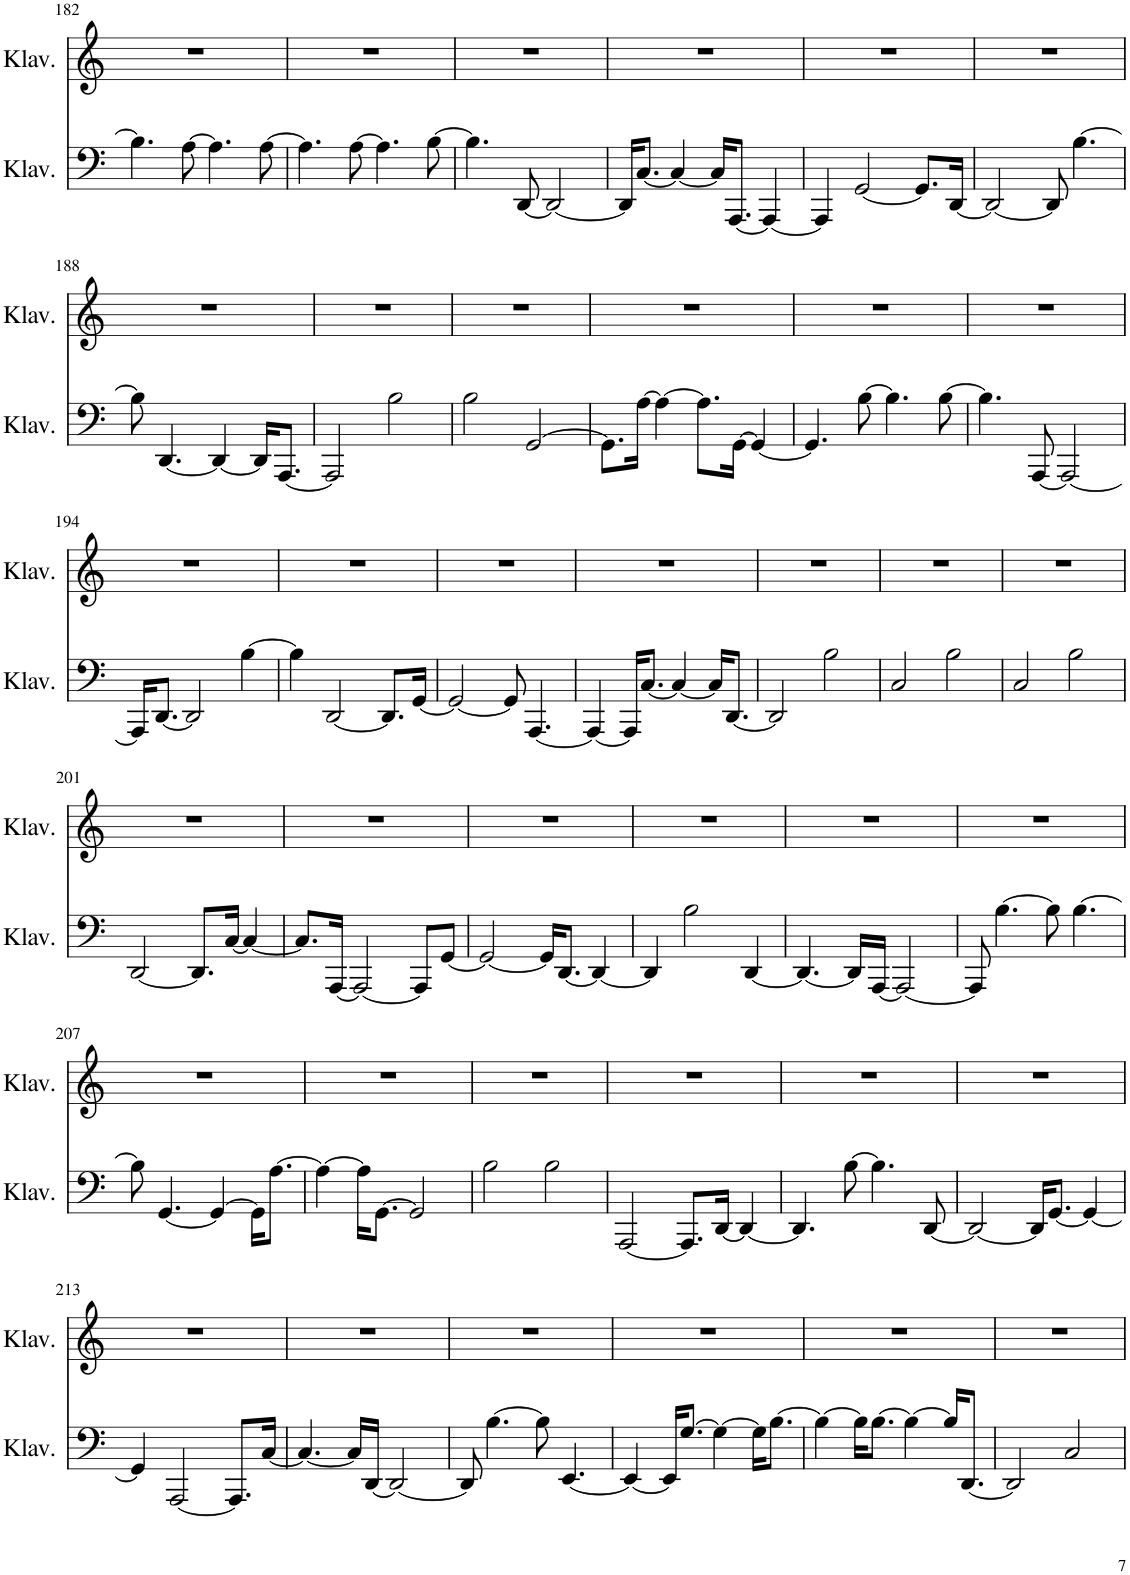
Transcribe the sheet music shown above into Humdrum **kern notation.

**kern	**kern
*part2	*part1
*staff2	*staff1
*I"Klavier	*I"Klavier
*I'Klav.	*I'Klav.
!!LO:PB:g=z
*clefF4	*clefG2
*k[]	*k[]
*M4/4	*M4/4
=182	=182
4.B\]	1r
[8A\	.
4.A\]	.
[8A\	.
=183	=183
4.A\]	1r
[8A\	.
4.A\]	.
[8B\	.
=184	=184
4.B\]	1r
[8DD/	.
2DD/_	.
=185	=185
16DD/KL]	1r
[8.C/J	.
4C/_	.
16C/KL]	.
[8.AAA/J	.
4AAA/_	.
=186	=186
4AAA/]	1r
[2GG/	.
8.GG/L]	.
[16DD/Jk	.
=187	=187
2DD/_	1r
8DD/]	.
[4.B\	.
!!LO:LB:g=z
=188	=188
8B\]	1r
[4.DD/	.
4DD/_	.
16DD/KL]	.
[8.AAA/J	.
=189	=189
2AAA/]	1r
2B\	.
=190	=190
2B\	1r
[2GG/	.
=191	=191
8.GG\L]	1r
[16A\Jk	.
4A\_	.
8.A\L]	.
[16GG\Jk	.
4GG/_	.
=192	=192
4.GG/]	1r
[8B\	.
4.B\]	.
[8B\	.
=193	=193
4.B\]	1r
[8AAA/	.
2AAA/_	.
!!LO:LB:g=z
=194	=194
16AAA/KL]	1r
[8.DD/J	.
2DD/]	.
[4B\	.
=195	=195
4B\]	1r
[2DD/	.
8.DD/L]	.
[16GG/Jk	.
=196	=196
2GG/_	1r
8GG/]	.
[4.AAA/	.
=197	=197
4AAA/_	1r
16AAA/KL]	.
[8.C/J	.
4C/_	.
16C/KL]	.
[8.DD/J	.
=198	=198
2DD/]	1r
2B\	.
=199	=199
2C/	1r
2B\	.
=200	=200
2C/	1r
2B\	.
!!LO:LB:g=z
=201	=201
[2DD/	1r
8.DD/L]	.
[16C/Jk	.
4C/_	.
=202	=202
8.C/L]	1r
[16AAA/Jk	.
2AAA/_	.
8AAA/L]	.
[8GG/J	.
=203	=203
2GG/_	1r
16GG/KL]	.
[8.DD/J	.
4DD/_	.
=204	=204
4DD/]	1r
2B\	.
[4DD/	.
=205	=205
4.DD/_	1r
16DD/LL]	.
[16AAA/JJ	.
2AAA/_	.
=206	=206
8AAA/]	1r
[4.B\	.
8B\]	.
[4.B\	.
!!LO:LB:g=z
=207	=207
8B\]	1r
[4.GG/	.
4GG/_	.
16GG\KL]	.
[8.A\J	.
=208	=208
4A\_	1r
16A\KL]	.
[8.GG\J	.
2GG/]	.
=209	=209
2B\	1r
2B\	.
=210	=210
[2AAA/	1r
8.AAA/L]	.
[16DD/Jk	.
4DD/_	.
=211	=211
4.DD/]	1r
[8B\	.
4.B\]	.
[8DD/	.
=212	=212
2DD/_	1r
16DD/KL]	.
[8.GG/J	.
4GG/_	.
!!LO:LB:g=z
=213	=213
4GG/]	1r
[2AAA/	.
8.AAA/L]	.
[16C/Jk	.
=214	=214
4.C/_	1r
16C/LL]	.
[16DD/JJ	.
2DD/_	.
=215	=215
8DD/]	1r
[4.B\	.
8B\]	.
[4.EE/	.
=216	=216
4EE/_	1r
16EE/KL]	.
[8.G/J	.
4G\_	.
16G\KL]	.
[8.B\J	.
=217	=217
4B\_	1r
16B\KL]	.
[8.B\J	.
4B\_	.
16B/KL]	.
[8.DD/J	.
=218	=218
2DD/]	1r
2C/	.
=	=
*-	*-
